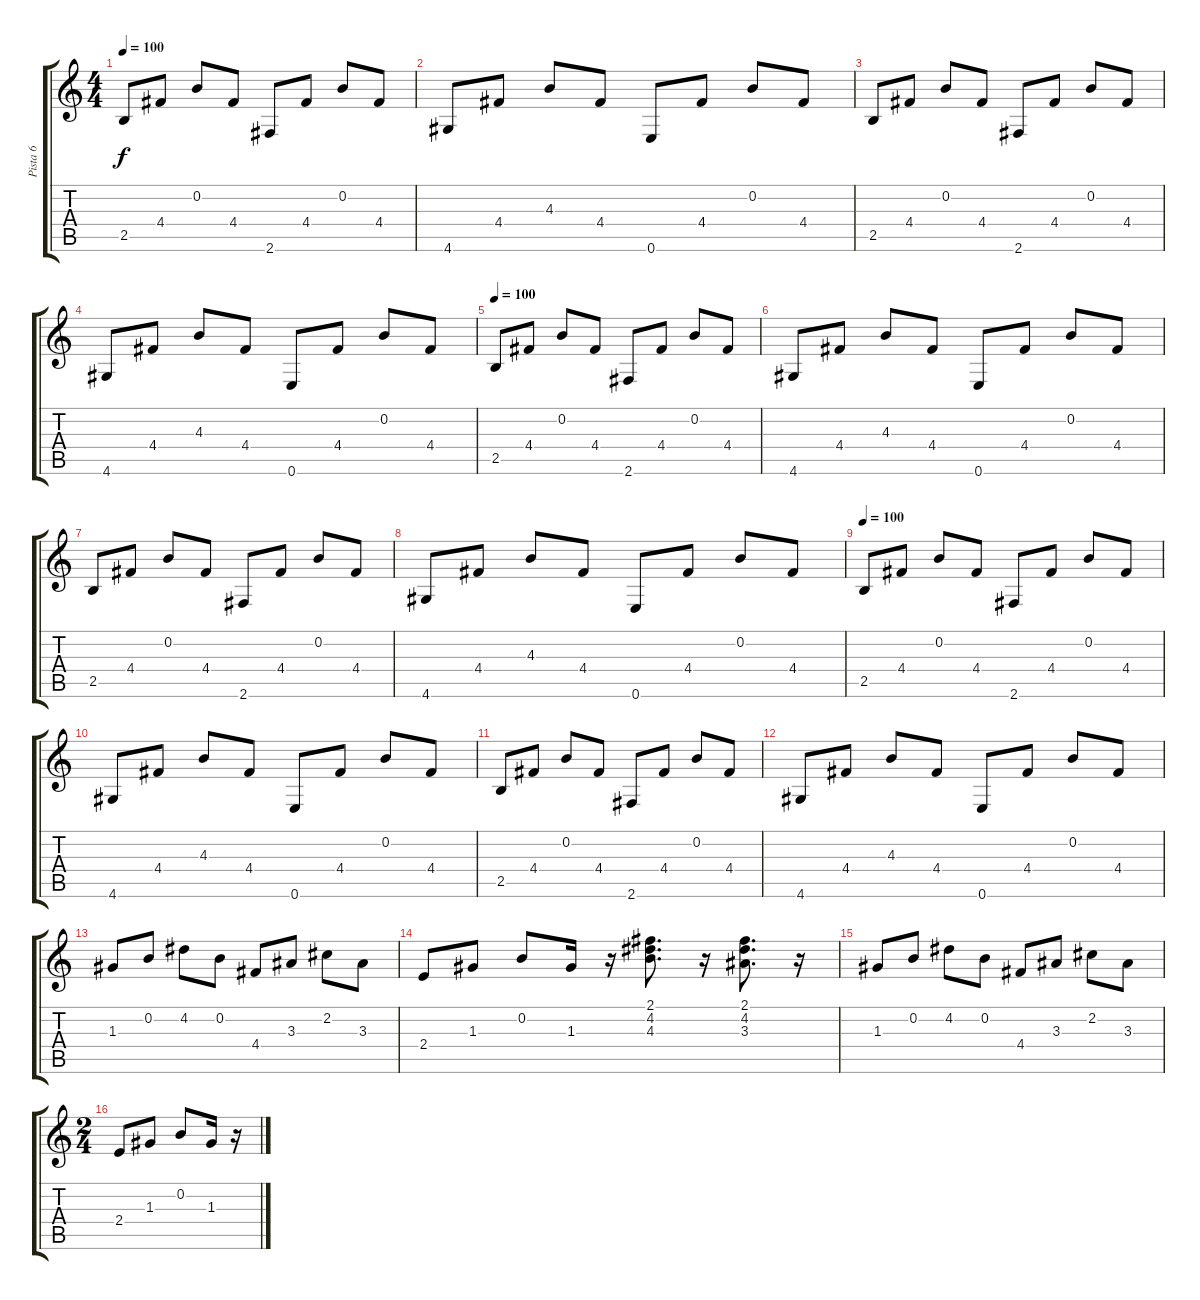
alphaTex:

\track ("Pista 6" "Pista 6") {instrument electricguitarclean}
\staff {score tabs}
\tuning (E4 B3 G3 D3 A2 E2) {hide}
\ts (4 4)
\tempo 100
\clef g2
\ks c
2.5.8{dy f} 4.4.8 0.2.8 4.4.8 2.6.8 4.4.8 0.2.8 4.4.8 |
4.6.8 4.4.8 4.3.8 4.4.8 0.6.8 4.4.8 0.2.8 4.4.8 |
2.5.8 4.4.8 0.2.8 4.4.8 2.6.8 4.4.8 0.2.8 4.4.8 |
4.6.8 4.4.8 4.3.8 4.4.8 0.6.8 4.4.8 0.2.8 4.4.8 |
\tempo 100
2.5.8 4.4.8 0.2.8 4.4.8 2.6.8 4.4.8 0.2.8 4.4.8 |
4.6.8 4.4.8 4.3.8 4.4.8 0.6.8 4.4.8 0.2.8 4.4.8 |
2.5.8 4.4.8 0.2.8 4.4.8 2.6.8 4.4.8 0.2.8 4.4.8 |
4.6.8 4.4.8 4.3.8 4.4.8 0.6.8 4.4.8 0.2.8 4.4.8 |
\tempo 100
2.5.8 4.4.8 0.2.8 4.4.8 2.6.8 4.4.8 0.2.8 4.4.8 |
4.6.8 4.4.8 4.3.8 4.4.8 0.6.8 4.4.8 0.2.8 4.4.8 |
2.5.8 4.4.8 0.2.8 4.4.8 2.6.8 4.4.8 0.2.8 4.4.8 |
4.6.8 4.4.8 4.3.8 4.4.8 0.6.8 4.4.8 0.2.8 4.4.8 |
1.3.8 0.2.8 4.2.8 0.2.8 4.4.8 3.3.8 2.2.8 3.3.8 |
2.4.8 1.3.8 0.2.8 1.3.16 r.16 (2.1 4.2 4.3).8{d} r.16 (2.1 4.2 3.3).8{d} r.16 |
1.3.8 0.2.8 4.2.8 0.2.8 4.4.8 3.3.8 2.2.8 3.3.8 |
\ts (2 4)
2.4.8 1.3.8 0.2.8 1.3.16 r.16
